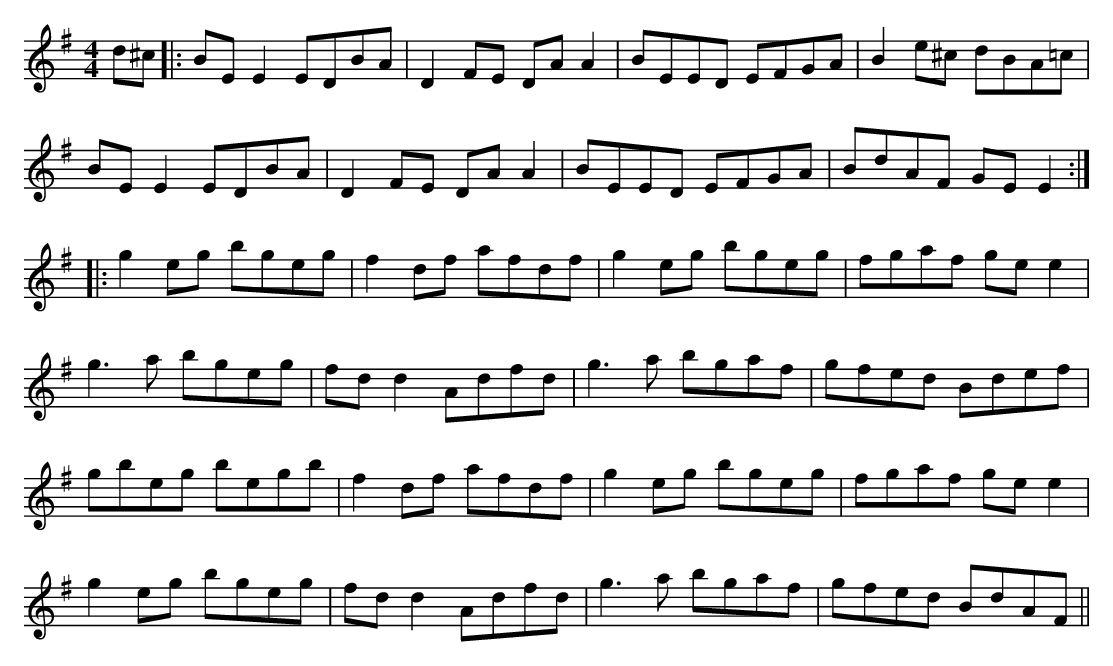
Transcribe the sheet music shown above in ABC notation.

X:1
M:4/4
K:Emin
d^c|:BE E2 EDBA|D2FE DA A2|BEED EFGA|B2 e^c dBA=c|
BE E2 EDBA|D2FE DA A2|BEED EFGA|BdAF GE E2:|
|:g2 eg bgeg|f2 df afdf|g2 eg bgeg|fgaf ge e2|
g3a bgeg|fd d2 Adfd|g3a bgaf|gfed Bdef|
gbeg begb|f2df afdf|g2eg bgeg|fgaf ge e2|
g2eg bgeg|fd d2 Adfd|g3a bgaf|gfed BdAF||
